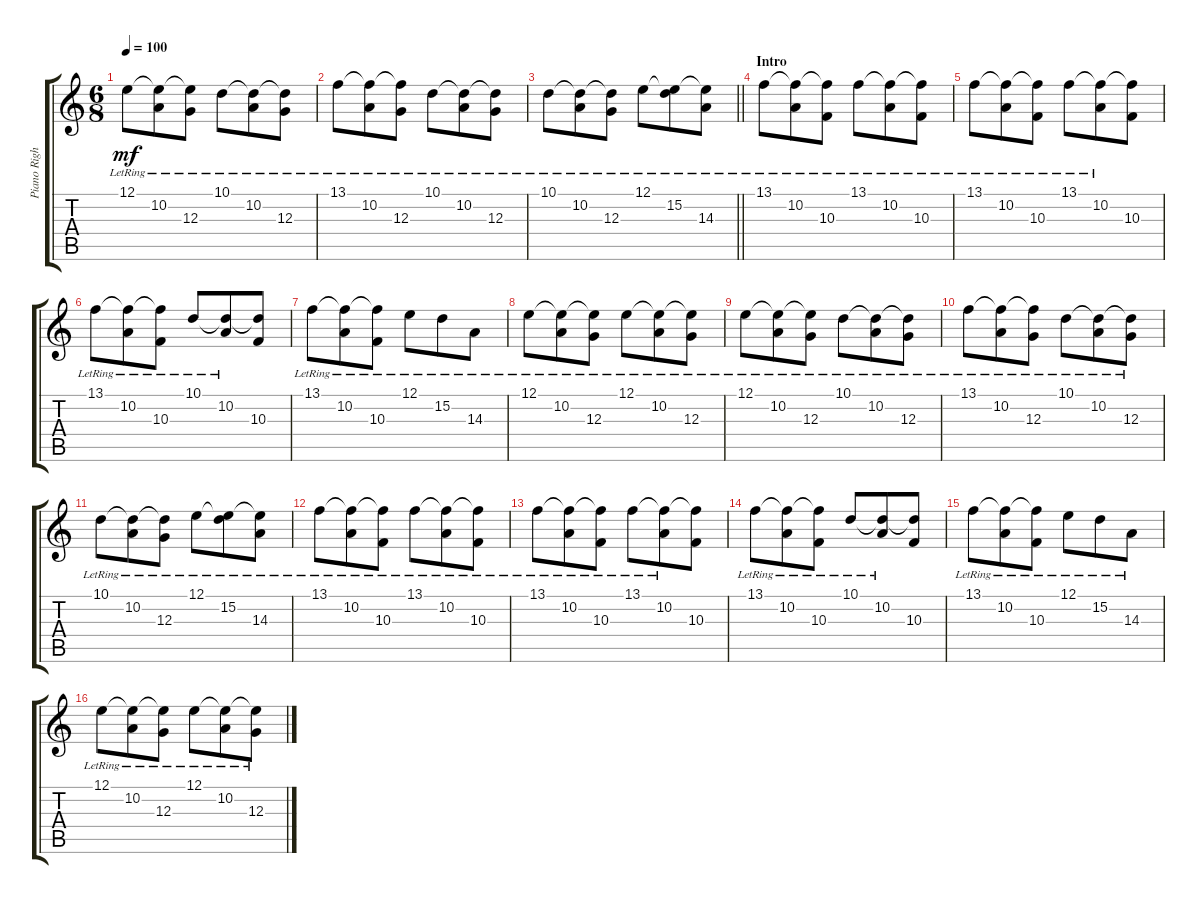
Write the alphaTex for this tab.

\track ("Piano Right Hand" "Piano Righ") {instrument acousticgrandpiano}
\staff {score tabs}
\tuning (E4 B3 G3 D3 A2 E2) {hide}
\ts (6 8)
\tempo 100
\clef g2
\ks c
12.1{lr}.8{dy mf} (12.1{t} 10.2{lr}).8 (12.1{t} 12.3{lr}).8 10.1{lr}.8 (10.1{t} 10.2{lr}).8 (10.1{t} 12.3{lr}).8 |
13.1{lr}.8 (13.1{t} 10.2{lr}).8 (13.1{t} 12.3{lr}).8 10.1{lr}.8 (10.1{t} 10.2{lr}).8 (10.1{t} 12.3{lr}).8 |
\barLineRight lightlight
10.1{lr}.8 (10.1{t} 10.2{lr}).8 (10.1{t} 12.3{lr}).8 12.1{lr}.8 (12.1{t} 15.2{lr}).8 (12.1{t} 14.3{lr}).8 |
\section ("" "Intro")
13.1{lr}.8 (13.1{t} 10.2{lr}).8 (13.1{t} 10.3{lr}).8 13.1{lr}.8 (13.1{t} 10.2{lr}).8 (13.1{t} 10.3{lr}).8 |
13.1{lr}.8 (13.1{t} 10.2{lr}).8 (13.1{t} 10.3{lr}).8 13.1{lr}.8 (13.1{t} 10.2{lr}).8 (13.1{t} 10.3).8 |
13.1{lr}.8 (13.1{t} 10.2{lr}).8 (13.1{t} 10.3{lr}).8 10.1{lr}.8 (10.1{t} 10.2{lr}).8 (10.1{t} 10.3).8 |
13.1{lr}.8 (13.1{t} 10.2{lr}).8 (13.1{t} 10.3{lr}).8 12.1{lr}.8 15.2{lr}.8 14.3{lr}.8 |
12.1{lr}.8 (12.1{t} 10.2{lr}).8 (12.1{t} 12.3{lr}).8 12.1{lr}.8 (12.1{t} 10.2{lr}).8 (12.1{t} 12.3{lr}).8 |
12.1{lr}.8 (12.1{t} 10.2{lr}).8 (12.1{t} 12.3{lr}).8 10.1{lr}.8 (10.1{t} 10.2{lr}).8 (10.1{t} 12.3{lr}).8 |
13.1{lr}.8 (13.1{t} 10.2{lr}).8 (13.1{t} 12.3{lr}).8 10.1{lr}.8 (10.1{t} 10.2{lr}).8 (10.1{t} 12.3{lr}).8 |
10.1{lr}.8 (10.1{t} 10.2{lr}).8 (10.1{t} 12.3{lr}).8 12.1{lr}.8 (12.1{t} 15.2{lr}).8 (12.1{t} 14.3{lr}).8 |
13.1{lr}.8 (13.1{t} 10.2{lr}).8 (13.1{t} 10.3{lr}).8 13.1{lr}.8 (13.1{t} 10.2{lr}).8 (13.1{t} 10.3{lr}).8 |
13.1{lr}.8 (13.1{t} 10.2{lr}).8 (13.1{t} 10.3{lr}).8 13.1{lr}.8 (13.1{t} 10.2{lr}).8 (13.1{t} 10.3).8 |
13.1{lr}.8 (13.1{t} 10.2{lr}).8 (13.1{t} 10.3{lr}).8 10.1{lr}.8 (10.1{t} 10.2{lr}).8 (10.1{t} 10.3).8 |
13.1{lr}.8 (13.1{t} 10.2{lr}).8 (13.1{t} 10.3{lr}).8 12.1{lr}.8 15.2{lr}.8 14.3{lr}.8 |
12.1{lr}.8 (12.1{t} 10.2{lr}).8 (12.1{t} 12.3{lr}).8 12.1{lr}.8 (12.1{t} 10.2{lr}).8 (12.1{t} 12.3{lr}).8
